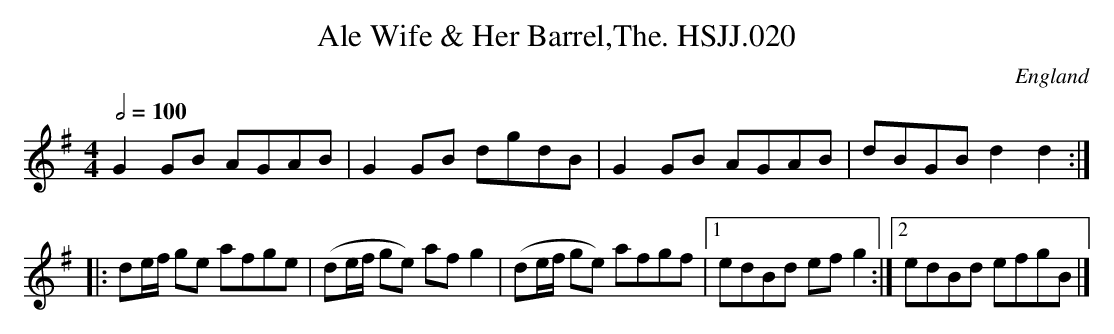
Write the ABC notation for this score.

X:1
T:Ale Wife & Her Barrel,The. HSJJ.020
L:1/8
M:4/4
O:England
Q:1/2=100
K:G
G2GB AGAB|G2GB dgdB|G2GB AGAB|dBGBd2d2:|!
|:de/f/ ge afge|(de/f/ ge) afg2|(de/f/ ge) afgf|1edBd efg2:|2edBd efgB|]
